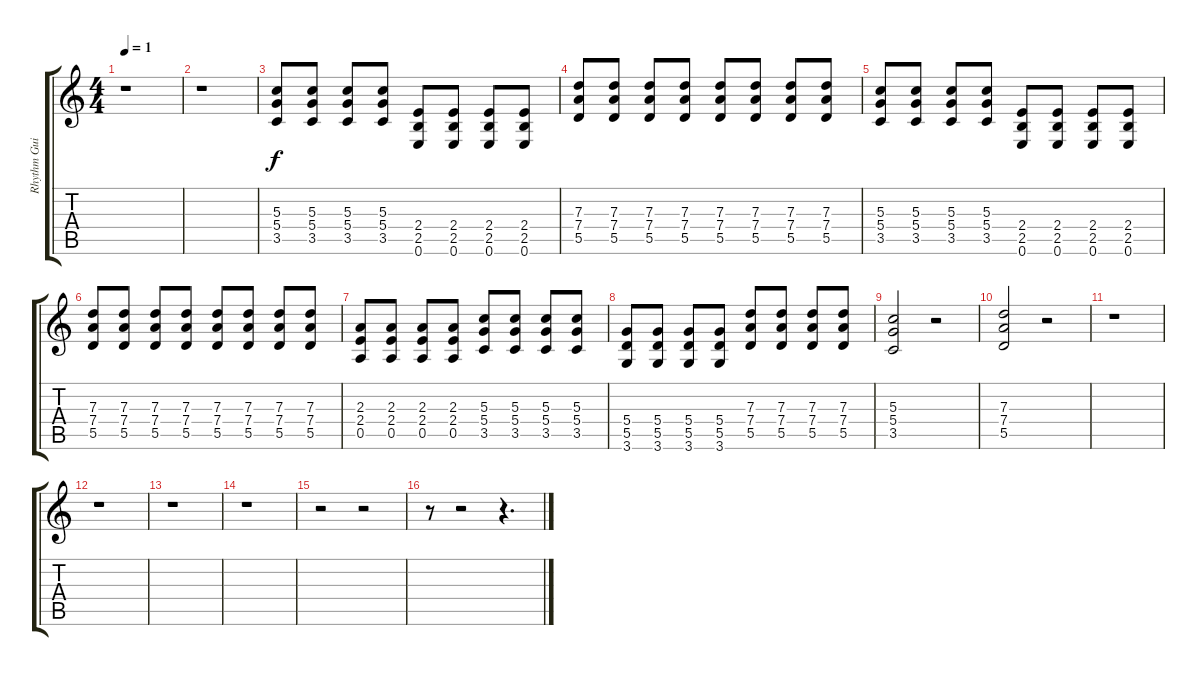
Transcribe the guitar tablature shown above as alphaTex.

\track ("Rhythm Guitar" "Rhythm Gui") {instrument overdrivenguitar}
\staff {score tabs}
\tuning (E4 B3 G3 D3 A2 E2) {hide}
\ts (4 4)
\tempo 1
\clef g2
\ks c
r.1{dy p} |
r.1 |
(5.3 5.4 3.5).8{dy f} (5.3 5.4 3.5).8 (5.3 5.4 3.5).8 (5.3 5.4 3.5).8 (2.4 2.5 0.6).8 (2.4 2.5 0.6).8 (2.4 2.5 0.6).8 (2.4 2.5 0.6).8 |
(7.3 7.4 5.5).8 (7.3 7.4 5.5).8 (7.3 7.4 5.5).8 (7.3 7.4 5.5).8 (7.3 7.4 5.5).8 (7.3 7.4 5.5).8 (7.3 7.4 5.5).8 (7.3 7.4 5.5).8 |
(5.3 5.4 3.5).8 (5.3 5.4 3.5).8 (5.3 5.4 3.5).8 (5.3 5.4 3.5).8 (2.4 2.5 0.6).8 (2.4 2.5 0.6).8 (2.4 2.5 0.6).8 (2.4 2.5 0.6).8 |
(7.3 7.4 5.5).8 (7.3 7.4 5.5).8 (7.3 7.4 5.5).8 (7.3 7.4 5.5).8 (7.3 7.4 5.5).8 (7.3 7.4 5.5).8 (7.3 7.4 5.5).8 (7.3 7.4 5.5).8 |
(2.3 2.4 0.5).8 (2.3 2.4 0.5).8 (2.3 2.4 0.5).8 (2.3 2.4 0.5).8 (5.3 5.4 3.5).8 (5.3 5.4 3.5).8 (5.3 5.4 3.5).8 (5.3 5.4 3.5).8 |
(5.4 5.5 3.6).8 (5.4 5.5 3.6).8 (5.4 5.5 3.6).8 (5.4 5.5 3.6).8 (7.3 7.4 5.5).8 (7.3 7.4 5.5).8 (7.3 7.4 5.5).8 (7.3 7.4 5.5).8 |
(5.3 5.4 3.5).2 r.2 |
(7.3 7.4 5.5).2 r.2 |
r.1 |
r.1 |
r.1 |
r.1 |
r.2 r.2 |
r.8 r.2 r.4{d}
